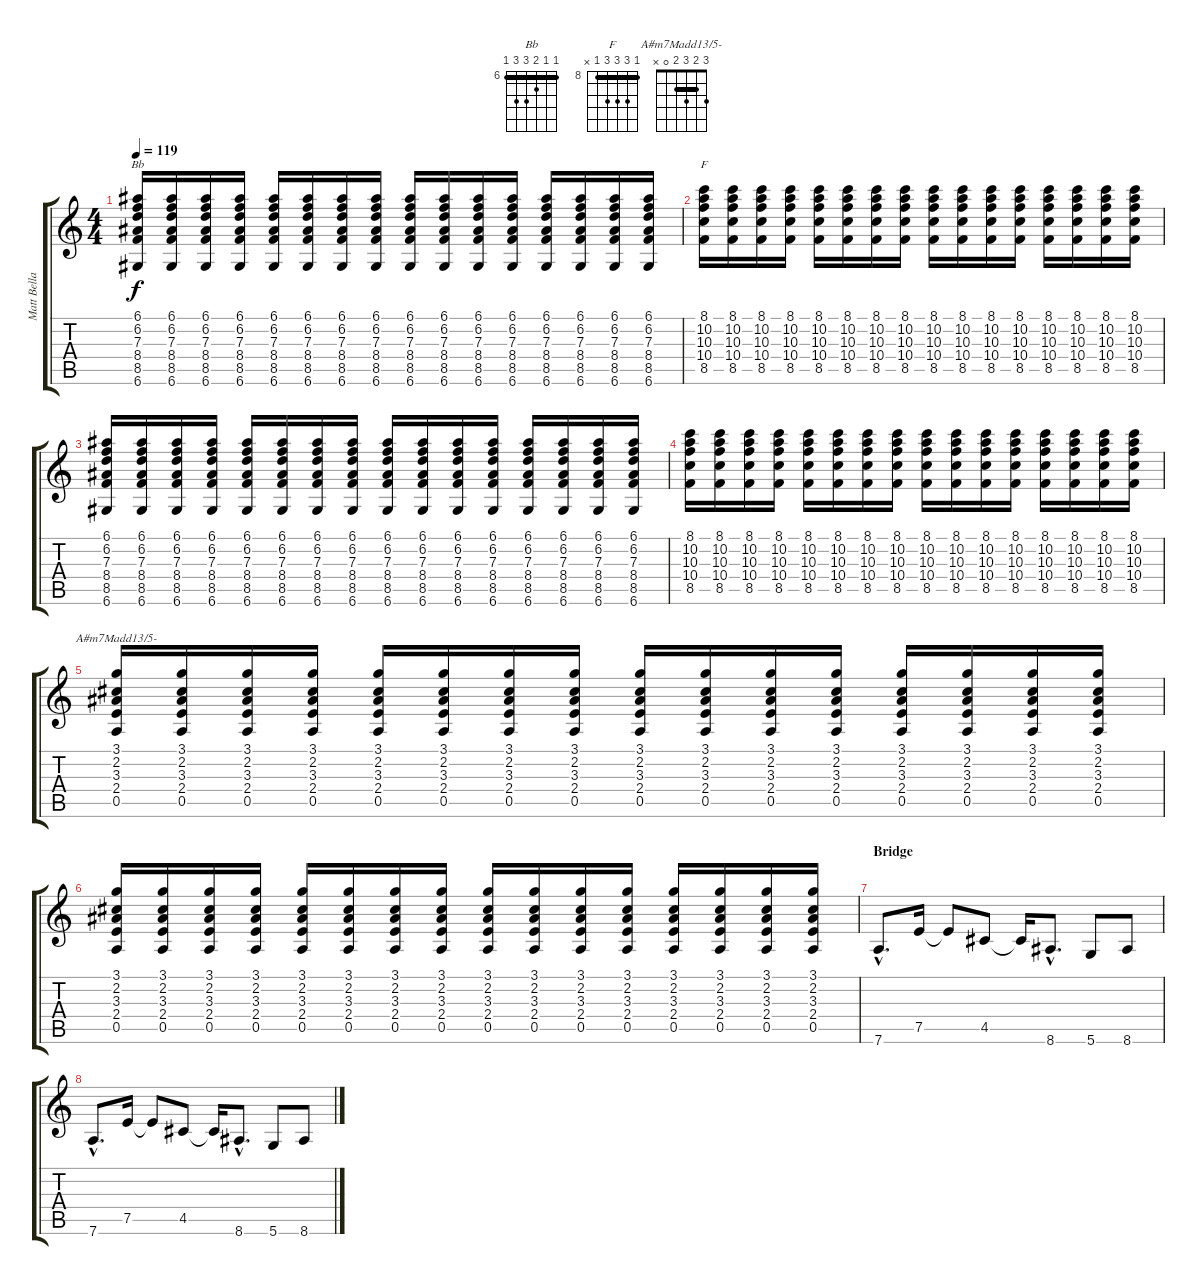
\track ("Matt Bellamy Guitar" "Matt Bella") {instrument distortionguitar}
\staff {score tabs}
\tuning (E4 B3 G3 D3 A2 D2) {hide}
\chord ("Bb" 6 6 7 8 8 6) {firstfret 6 barre 6}
\chord ("F" 8 10 10 10 8 x) {firstfret 8 barre 8}
\chord ("A#m7Madd13/5-" 3 2 3 2 0 x) {barre 2}
\ts (4 4)
\tempo 119
\clef g2
\ks c
(6.1 6.2 7.3 8.4 8.5 6.6).16{ch "Bb" dy f} (6.1 6.2 7.3 8.4 8.5 6.6).16 (6.1 6.2 7.3 8.4 8.5 6.6).16 (6.1 6.2 7.3 8.4 8.5 6.6).16 (6.1 6.2 7.3 8.4 8.5 6.6).16 (6.1 6.2 7.3 8.4 8.5 6.6).16 (6.1 6.2 7.3 8.4 8.5 6.6).16 (6.1 6.2 7.3 8.4 8.5 6.6).16 (6.1 6.2 7.3 8.4 8.5 6.6).16 (6.1 6.2 7.3 8.4 8.5 6.6).16 (6.1 6.2 7.3 8.4 8.5 6.6).16 (6.1 6.2 7.3 8.4 8.5 6.6).16 (6.1 6.2 7.3 8.4 8.5 6.6).16 (6.1 6.2 7.3 8.4 8.5 6.6).16 (6.1 6.2 7.3 8.4 8.5 6.6).16 (6.1 6.2 7.3 8.4 8.5 6.6).16 |
(8.1 10.2 10.3 10.4 8.5).16{ch "F"} (8.1 10.2 10.3 10.4 8.5).16 (8.1 10.2 10.3 10.4 8.5).16 (8.1 10.2 10.3 10.4 8.5).16 (8.1 10.2 10.3 10.4 8.5).16 (8.1 10.2 10.3 10.4 8.5).16 (8.1 10.2 10.3 10.4 8.5).16 (8.1 10.2 10.3 10.4 8.5).16 (8.1 10.2 10.3 10.4 8.5).16 (8.1 10.2 10.3 10.4 8.5).16 (8.1 10.2 10.3 10.4 8.5).16 (8.1 10.2 10.3 10.4 8.5).16 (8.1 10.2 10.3 10.4 8.5).16 (8.1 10.2 10.3 10.4 8.5).16 (8.1 10.2 10.3 10.4 8.5).16 (8.1 10.2 10.3 10.4 8.5).16 |
(6.1 6.2 7.3 8.4 8.5 6.6).16 (6.1 6.2 7.3 8.4 8.5 6.6).16 (6.1 6.2 7.3 8.4 8.5 6.6).16 (6.1 6.2 7.3 8.4 8.5 6.6).16 (6.1 6.2 7.3 8.4 8.5 6.6).16 (6.1 6.2 7.3 8.4 8.5 6.6).16 (6.1 6.2 7.3 8.4 8.5 6.6).16 (6.1 6.2 7.3 8.4 8.5 6.6).16 (6.1 6.2 7.3 8.4 8.5 6.6).16 (6.1 6.2 7.3 8.4 8.5 6.6).16 (6.1 6.2 7.3 8.4 8.5 6.6).16 (6.1 6.2 7.3 8.4 8.5 6.6).16 (6.1 6.2 7.3 8.4 8.5 6.6).16 (6.1 6.2 7.3 8.4 8.5 6.6).16 (6.1 6.2 7.3 8.4 8.5 6.6).16 (6.1 6.2 7.3 8.4 8.5 6.6).16 |
(8.1 10.2 10.3 10.4 8.5).16 (8.1 10.2 10.3 10.4 8.5).16 (8.1 10.2 10.3 10.4 8.5).16 (8.1 10.2 10.3 10.4 8.5).16 (8.1 10.2 10.3 10.4 8.5).16 (8.1 10.2 10.3 10.4 8.5).16 (8.1 10.2 10.3 10.4 8.5).16 (8.1 10.2 10.3 10.4 8.5).16 (8.1 10.2 10.3 10.4 8.5).16 (8.1 10.2 10.3 10.4 8.5).16 (8.1 10.2 10.3 10.4 8.5).16 (8.1 10.2 10.3 10.4 8.5).16 (8.1 10.2 10.3 10.4 8.5).16 (8.1 10.2 10.3 10.4 8.5).16 (8.1 10.2 10.3 10.4 8.5).16 (8.1 10.2 10.3 10.4 8.5).16 |
(3.1 2.2 3.3 2.4 0.5).16{ch "A#m7Madd13/5-"} (3.1 2.2 3.3 2.4 0.5).16 (3.1 2.2 3.3 2.4 0.5).16 (3.1 2.2 3.3 2.4 0.5).16 (3.1 2.2 3.3 2.4 0.5).16 (3.1 2.2 3.3 2.4 0.5).16 (3.1 2.2 3.3 2.4 0.5).16 (3.1 2.2 3.3 2.4 0.5).16 (3.1 2.2 3.3 2.4 0.5).16 (3.1 2.2 3.3 2.4 0.5).16 (3.1 2.2 3.3 2.4 0.5).16 (3.1 2.2 3.3 2.4 0.5).16 (3.1 2.2 3.3 2.4 0.5).16 (3.1 2.2 3.3 2.4 0.5).16 (3.1 2.2 3.3 2.4 0.5).16 (3.1 2.2 3.3 2.4 0.5).16 |
(3.1 2.2 3.3 2.4 0.5).16 (3.1 2.2 3.3 2.4 0.5).16 (3.1 2.2 3.3 2.4 0.5).16 (3.1 2.2 3.3 2.4 0.5).16 (3.1 2.2 3.3 2.4 0.5).16 (3.1 2.2 3.3 2.4 0.5).16 (3.1 2.2 3.3 2.4 0.5).16 (3.1 2.2 3.3 2.4 0.5).16 (3.1 2.2 3.3 2.4 0.5).16 (3.1 2.2 3.3 2.4 0.5).16 (3.1 2.2 3.3 2.4 0.5).16 (3.1 2.2 3.3 2.4 0.5).16 (3.1 2.2 3.3 2.4 0.5).16 (3.1 2.2 3.3 2.4 0.5).16 (3.1 2.2 3.3 2.4 0.5).16 (3.1 2.2 3.3 2.4 0.5).16 |
\section ("" "Bridge")
7.6{hac}.8{d} 7.5.16 7.5{t}.8 4.5.8 4.5{t}.16 8.6{hac}.8{d} 5.6.8 8.6.8 |
7.6{hac}.8{d} 7.5.16 7.5{t}.8 4.5.8 4.5{t}.16 8.6{hac}.8{d} 5.6.8 8.6.8
